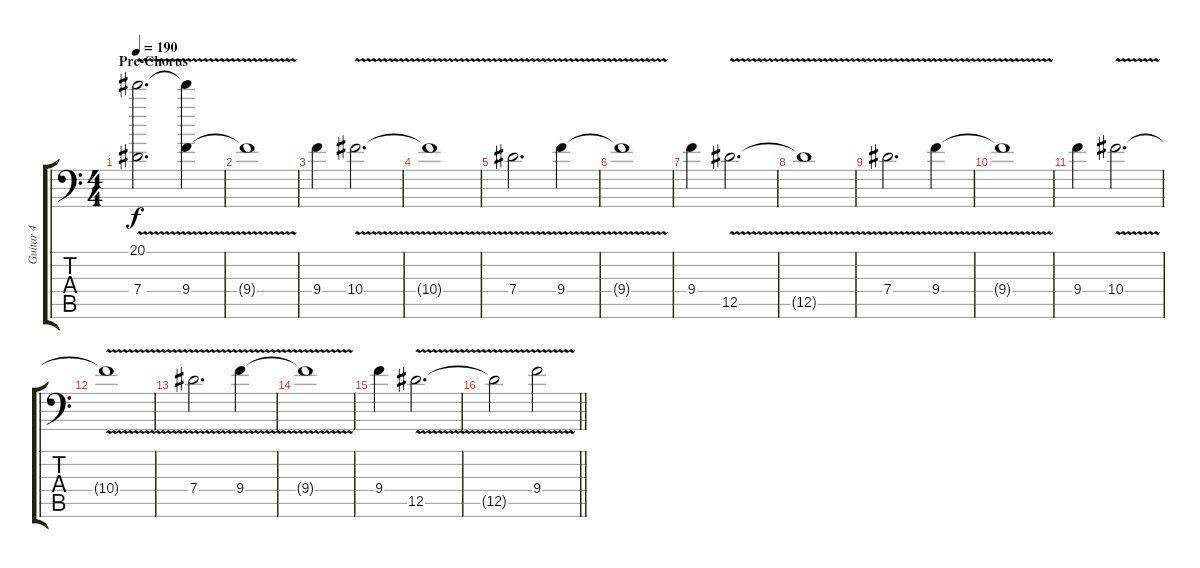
\track ("Guitar 4" "Guitar 4") {instrument distortionguitar}
\staff {score tabs}
\tuning (Bb3 F3 Db3 Ab2 Eb2 Bb1) {hide}
\ts (4 4)
\section ("" "Pre-Chorus")
\tempo 190
\clef f4
\ks c
(20.1{v} 7.4{v}).2{d dy f} (20.1{v t} 9.4{v}).4 |
9.4{t}.1 |
9.4.4 10.4{v}.2{d} |
10.4{v t}.1 |
7.4{v}.2{d} 9.4{v}.4 |
9.4{t}.1 |
9.4.4 12.5{v}.2{d} |
12.5{t}.1 |
7.4{v}.2{d} 9.4{v}.4 |
9.4{t}.1 |
9.4.4 10.4{v}.2{d} |
10.4{t}.1 |
7.4{v}.2{d} 9.4{v}.4 |
9.4{t}.1 |
9.4.4 12.5{v}.2{d} |
\barLineRight lightlight
12.5{t}.2 9.4{v}.2
